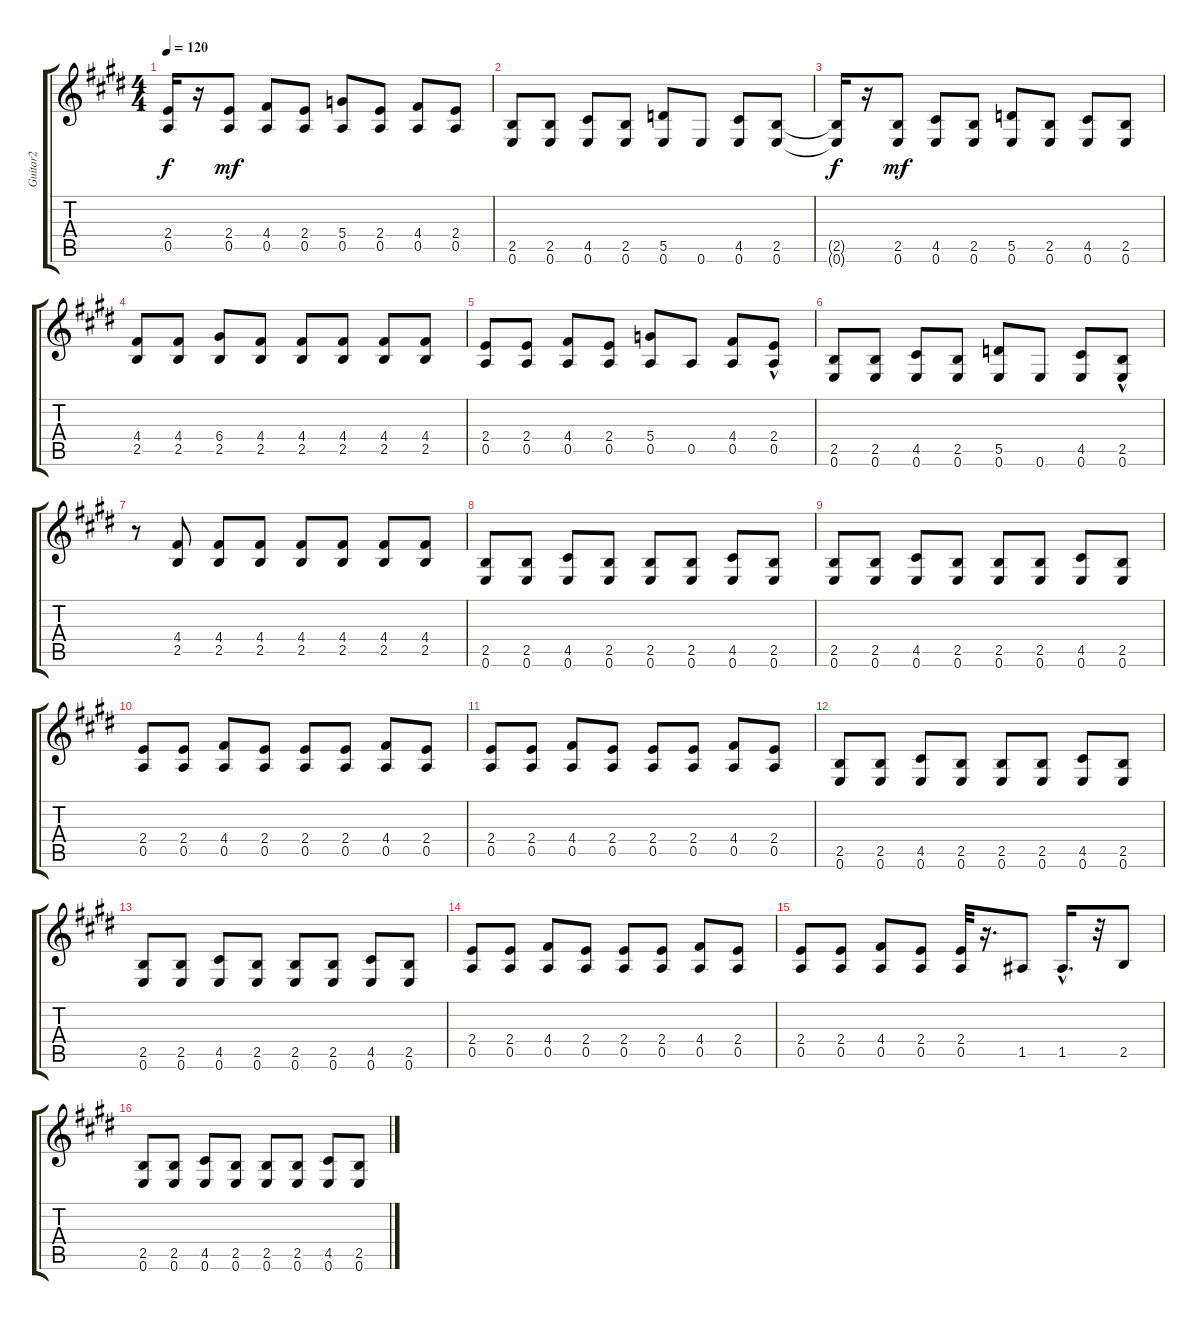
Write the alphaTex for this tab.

\track ("Guitar2" "Guitar2") {instrument acousticguitarnylon}
\staff {score tabs}
\tuning (E4 B3 G3 D3 A2 E2) {hide}
\ts (4 4)
\tempo 120
\clef g2
\ks e
(2.4{t} 0.5{t}).16{dy f} r.16 (2.4 0.5).8{dy mf} (4.4 0.5).8 (2.4 0.5).8 (5.4 0.5).8 (2.4 0.5).8 (4.4 0.5).8 (2.4 0.5).8 |
(2.5 0.6).8 (2.5 0.6).8 (4.5 0.6).8 (2.5 0.6).8 (5.5 0.6).8 0.6.8 (4.5 0.6).8 (2.5 0.6).8 |
(2.5{t} 0.6{t}).16{dy f} r.16 (2.5 0.6).8{dy mf} (4.5 0.6).8 (2.5 0.6).8 (5.5 0.6).8 (2.5 0.6).8 (4.5 0.6).8 (2.5 0.6).8 |
(4.4 2.5).8 (4.4 2.5).8 (6.4 2.5).8 (4.4 2.5).8 (4.4 2.5).8 (4.4 2.5).8 (4.4 2.5).8 (4.4 2.5).8 |
(2.4 0.5).8 (2.4 0.5).8 (4.4 0.5).8 (2.4 0.5).8 (5.4 0.5).8 0.5.8 (4.4 0.5).8 (2.4{hac} 0.5).8 |
(2.5 0.6).8 (2.5 0.6).8 (4.5 0.6).8 (2.5 0.6).8 (5.5 0.6).8 0.6.8 (4.5 0.6).8 (2.5 0.6{hac}).8 |
r.8 (4.4 2.5).8 (4.4 2.5).8 (4.4 2.5).8 (4.4 2.5).8 (4.4 2.5).8 (4.4 2.5).8 (4.4 2.5).8 |
(2.5 0.6).8 (2.5 0.6).8 (4.5 0.6).8 (2.5 0.6).8 (2.5 0.6).8 (2.5 0.6).8 (4.5 0.6).8 (2.5 0.6).8 |
(2.5 0.6).8 (2.5 0.6).8 (4.5 0.6).8 (2.5 0.6).8 (2.5 0.6).8 (2.5 0.6).8 (4.5 0.6).8 (2.5 0.6).8 |
(2.4 0.5).8 (2.4 0.5).8 (4.4 0.5).8 (2.4 0.5).8 (2.4 0.5).8 (2.4 0.5).8 (4.4 0.5).8 (2.4 0.5).8 |
(2.4 0.5).8 (2.4 0.5).8 (4.4 0.5).8 (2.4 0.5).8 (2.4 0.5).8 (2.4 0.5).8 (4.4 0.5).8 (2.4 0.5).8 |
(2.5 0.6).8 (2.5 0.6).8 (4.5 0.6).8 (2.5 0.6).8 (2.5 0.6).8 (2.5 0.6).8 (4.5 0.6).8 (2.5 0.6).8 |
(2.5 0.6).8 (2.5 0.6).8 (4.5 0.6).8 (2.5 0.6).8 (2.5 0.6).8 (2.5 0.6).8 (4.5 0.6).8 (2.5 0.6).8 |
(2.4 0.5).8 (2.4 0.5).8 (4.4 0.5).8 (2.4 0.5).8 (2.4 0.5).8 (2.4 0.5).8 (4.4 0.5).8 (2.4 0.5).8 |
(2.4 0.5).8 (2.4 0.5).8 (4.4 0.5).8 (2.4 0.5).8 (2.4 0.5).32 r.16{d} 1.5.8 1.5{hac}.16{d} r.32 2.5.8 |
(2.5 0.6).8 (2.5 0.6).8 (4.5 0.6).8 (2.5 0.6).8 (2.5 0.6).8 (2.5 0.6).8 (4.5 0.6).8 (2.5 0.6).8
